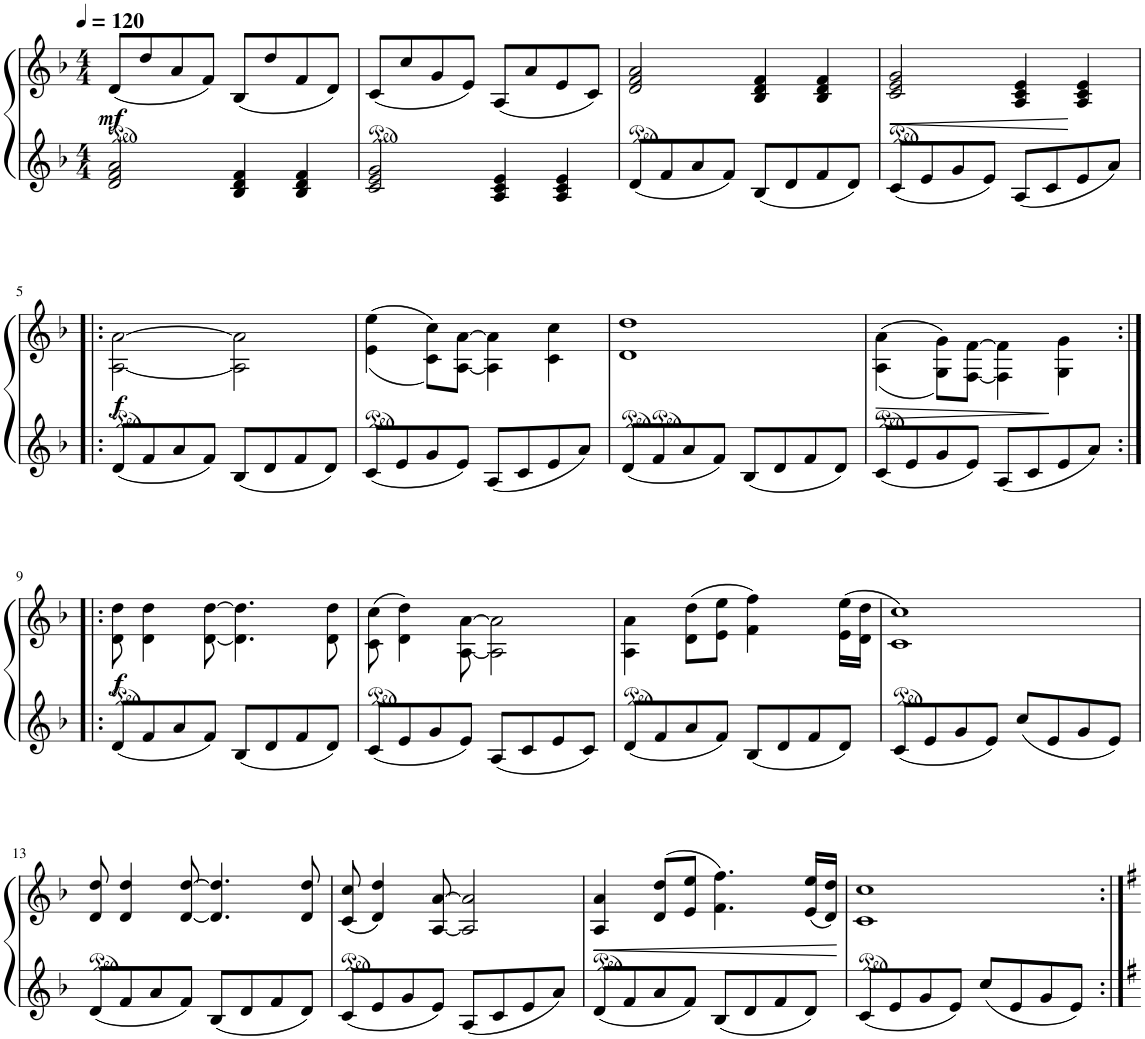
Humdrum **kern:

**kern	**kern	**dynam
*part1	*part1	*part1
*staff2	*staff1	*staff1/2
*I"Piano	*	*
*I'Pno	*	*
*clefG2	*clefG2	*
*k[b-]	*k[b-]	*
*M4/4	*M4/4	*
*MM120	*MM120	*
=1	=1	=1
!	!	!LO:DY:b
2d/ 2f/ 2a/	(<8d/L	mf
.	8dd/	.
.	8a/	.
.	8f/J)	.
4B-/ 4d/ 4f/	(<8B-/L	.
.	8dd/	.
4B-/ 4d/ 4f/	8f/	.
.	8d/J)	.
=2	=2	=2
2c/ 2e/ 2g/	(<8c/L	.
.	8cc/	.
.	8g/	.
.	8e/J)	.
4A/ 4c/ 4e/	(<8A/L	.
.	8a/	.
4A/ 4c/ 4e/	8e/	.
.	8c/J)	.
=3	=3	=3
8d/L	2d/ 2f/ 2a/	.
8f/	.	.
8a/	.	.
8f/J	.	.
8B-/L	4B-/ 4d/ 4f/	.
8d/	.	.
8f/	4B-/ 4d/ 4f/	.
8d/J	.	.
=4	=4	=4
!	!	!LO:HP:b
8c/L	2c/ 2e/ 2g/	<
8e/	.	.
8g/	.	.
8e/J	.	.
8A/L	4A/ 4c/ 4e/	.
8c/	.	.
8e/	4A/ 4c/ 4e/	[
8a/J	.	.
!!LO:LB:g=z
=5!|:	=5!|:	=5!|:
!	!	!LO:DY:b
8d/L	[<2A\ [>2a\	f
8f/	.	.
8a/	.	.
8f/J	.	.
8B-/L	2A\] 2a\]	.
8d/	.	.
8f/	.	.
8d/J	.	.
=6	=6	=6
8c/L	(<(>4e\ 4ee\	.
8e/	.	.
8g/	8c\ 8cc\L))	.
8e/J	[<8A\ [>8a\J	.
8A/L	4A\] 4a\]	.
8c/	.	.
8e/	4c\ 4cc\	.
8a/J	.	.
=7	=7	=7
*	*^	*
8d/L	1dd	1d	.
8f/	.	.	.
8a/	.	.	.
8f/J	.	.	.
8B-/L	.	.	.
8d/	.	.	.
8f/	.	.	.
8d/J	.	.	.
*	*v	*v	*
=8	=8	=8
!	!	!LO:HP:b
8c/L	(<(>4A\ 4a\	>
8e/	.	.
8g/	8G\ 8g\L))	.
8e/J	[<8F\ [>8f\J	.
8A/L	4F\] 4f\]	.
8c/	.	.
8e/	4G\ 4g\	]
8a/J	.	.
!!LO:LB:g=z
=9:|!|:	=9:|!|:	=9:|!|:
!	!	!LO:DY:b
8d/L	8d\ 8dd\	f
8f/	4d\ 4dd\	.
8a/	.	.
8f/J	[<8d\ [>8dd\	.
8B-/L	4.d\] 4.dd\]	.
8d/	.	.
8f/	.	.
8d/J	8d\ 8dd\	.
=10	=10	=10
8c/L	(>8c\ 8cc\	.
8e/	4d\ 4dd\)	.
8g/	.	.
8e/J	[<8A\ [>8a\	.
8A/L	2A\] 2a\]	.
8c/	.	.
8e/	.	.
8c/J	.	.
=11	=11	=11
8d/L	4A\ 4a\	.
8f/	.	.
8a/	(>8d\ 8dd\L	.
8f/J	8e\ 8ee\J	.
8B-/L	4f\ 4ff\)	.
8d/	.	.
8f/	8ryy	.
8d/J	(>16e\ 16ee\LL	.
.	16d\ 16dd\JJ	.
=12	=12	=12
*	*^	*
8c/L	1cc)	1c	.
8e/	.	.	.
8g/	.	.	.
8e/J	.	.	.
8cc/L	.	.	.
8e/	.	.	.
8g/	.	.	.
8e/J	.	.	.
*	*v	*v	*
!!LO:LB:g=z
=13	=13	=13
8d/L	8d/ 8dd/	.
8f/	4d/ 4dd/	.
8a/	.	.
8f/J	[<8d/ [>8dd/	.
8B-/L	4.d/] 4.dd/]	.
8d/	.	.
8f/	.	.
8d/J	8d/ 8dd/	.
=14	=14	=14
8c/L	(<8c/ 8cc/	.
8e/	4d/ 4dd/)	.
8g/	.	.
8e/J	[<8A/ [>8a/	.
8A/L	2A/] 2a/]	.
8c/	.	.
8e/	.	.
8a/J	.	.
=15	=15	=15
!	!	!LO:HP:b
8d/L	4A/ 4a/	<
8f/	.	.
8a/	(>8d/ 8dd/L	.
8f/J	8e/ 8ee/J	.
8B-/L	4.f\ 4.ff\)	.
8d/	.	.
8f/	.	.
8d/J	(<16e/ 16ee/LL	.
.	16d/ 16dd/JJ)	.
.	.	[
=16	=16	=16
*	*^	*
8c/L	1cc	1c	.
8e/	.	.	.
8g/	.	.	.
8e/J	.	.	.
8cc/L	.	.	.
8e/	.	.	.
8g/	.	.	.
8e/J	.	.	.
*	*v	*v	*
=:|!	=:|!	=:|!
*-	*-	*-
